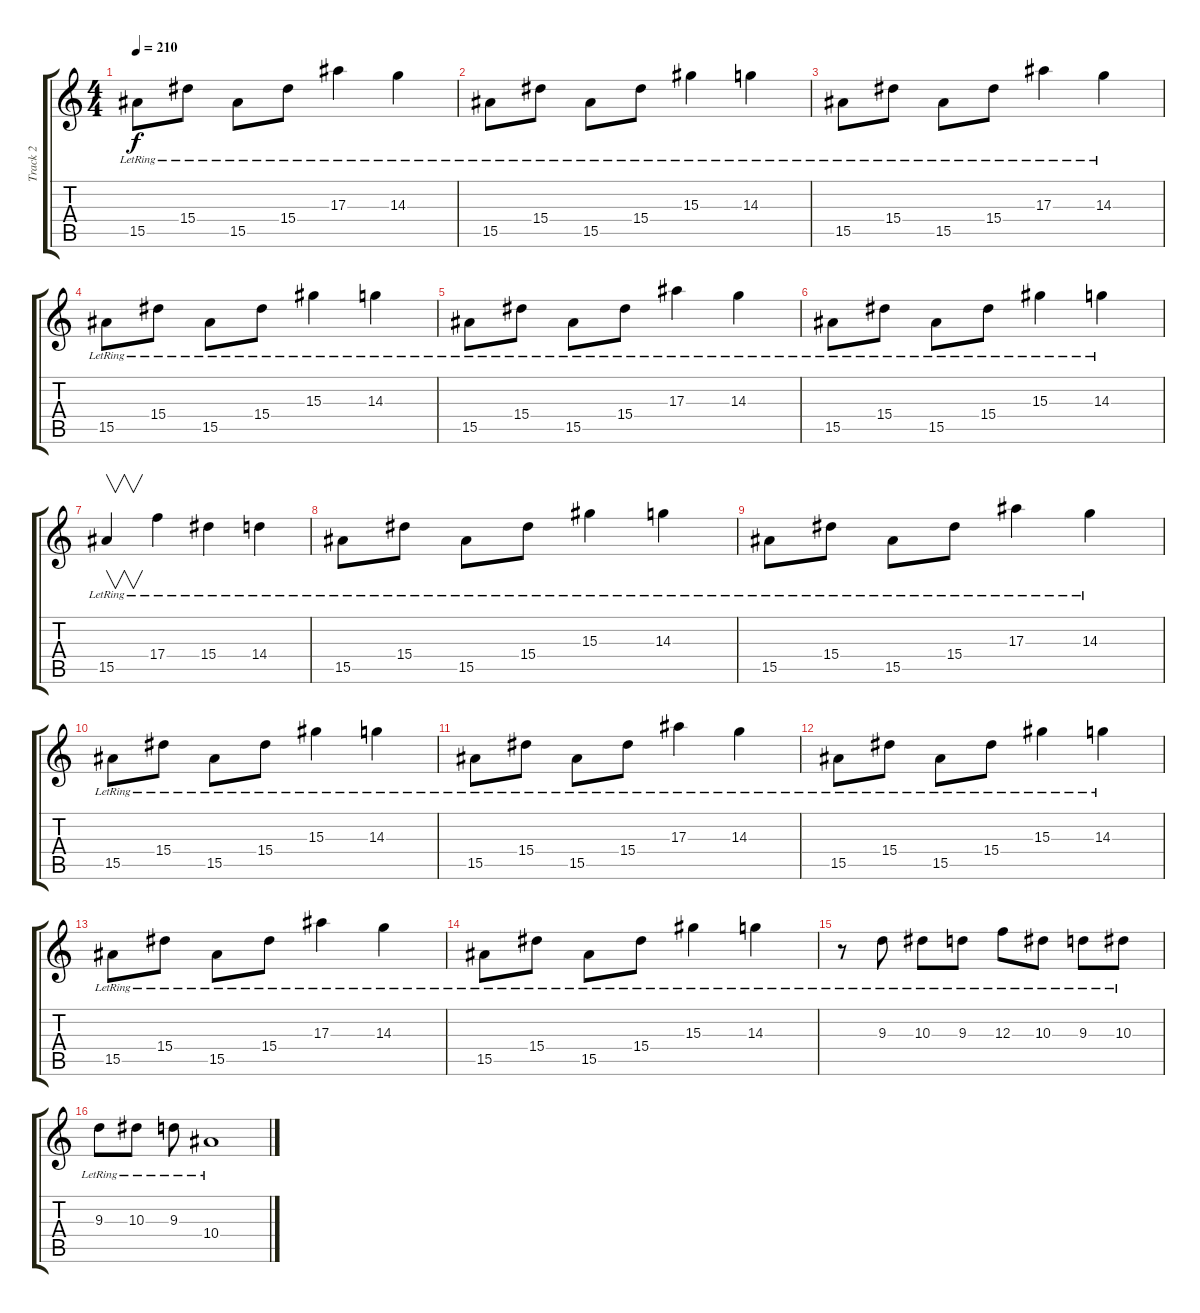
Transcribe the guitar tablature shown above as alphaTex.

\track ("Track 2" "Track 2") {instrument distortionguitar}
\staff {score tabs}
\tuning (D4 A3 F3 C3 G2 C2) {hide}
\ts (4 4)
\tempo 210
\clef g2
\ks c
15.5{lr}.8{dy f} 15.4{lr}.8 15.5{lr}.8 15.4{lr}.8 17.3{lr}.4 14.3{lr}.4 |
15.5{lr}.8 15.4{lr}.8 15.5{lr}.8 15.4{lr}.8 15.3{lr}.4 14.3{lr}.4 |
15.5{lr}.8 15.4{lr}.8 15.5{lr}.8 15.4{lr}.8 17.3{lr}.4 14.3{lr}.4 |
15.5{lr}.8 15.4{lr}.8 15.5{lr}.8 15.4{lr}.8 15.3{lr}.4 14.3{lr}.4 |
15.5{lr}.8 15.4{lr}.8 15.5{lr}.8 15.4{lr}.8 17.3{lr}.4 14.3{lr}.4 |
15.5{lr}.8 15.4{lr}.8 15.5{lr}.8 15.4{lr}.8 15.3{lr}.4 14.3{lr}.4 |
15.5{lr}.4{v} 17.4{lr}.4 15.4{lr}.4 14.4{lr}.4 |
15.5{lr}.8 15.4{lr}.8 15.5{lr}.8 15.4{lr}.8 15.3{lr}.4 14.3{lr}.4 |
15.5{lr}.8 15.4{lr}.8 15.5{lr}.8 15.4{lr}.8 17.3{lr}.4 14.3{lr}.4 |
15.5{lr}.8 15.4{lr}.8 15.5{lr}.8 15.4{lr}.8 15.3{lr}.4 14.3{lr}.4 |
15.5{lr}.8 15.4{lr}.8 15.5{lr}.8 15.4{lr}.8 17.3{lr}.4 14.3{lr}.4 |
15.5{lr}.8 15.4{lr}.8 15.5{lr}.8 15.4{lr}.8 15.3{lr}.4 14.3{lr}.4 |
15.5{lr}.8 15.4{lr}.8 15.5{lr}.8 15.4{lr}.8 17.3{lr}.4 14.3{lr}.4 |
15.5{lr}.8 15.4{lr}.8 15.5{lr}.8 15.4{lr}.8 15.3{lr}.4 14.3{lr}.4 |
r.8 9.3{lr}.8 10.3{lr}.8 9.3{lr}.8 12.3{lr}.8 10.3{lr}.8 9.3{lr}.8 10.3{lr}.8 |
9.3{lr}.8 10.3{lr}.8 9.3{lr}.8 10.4{lr}.1
